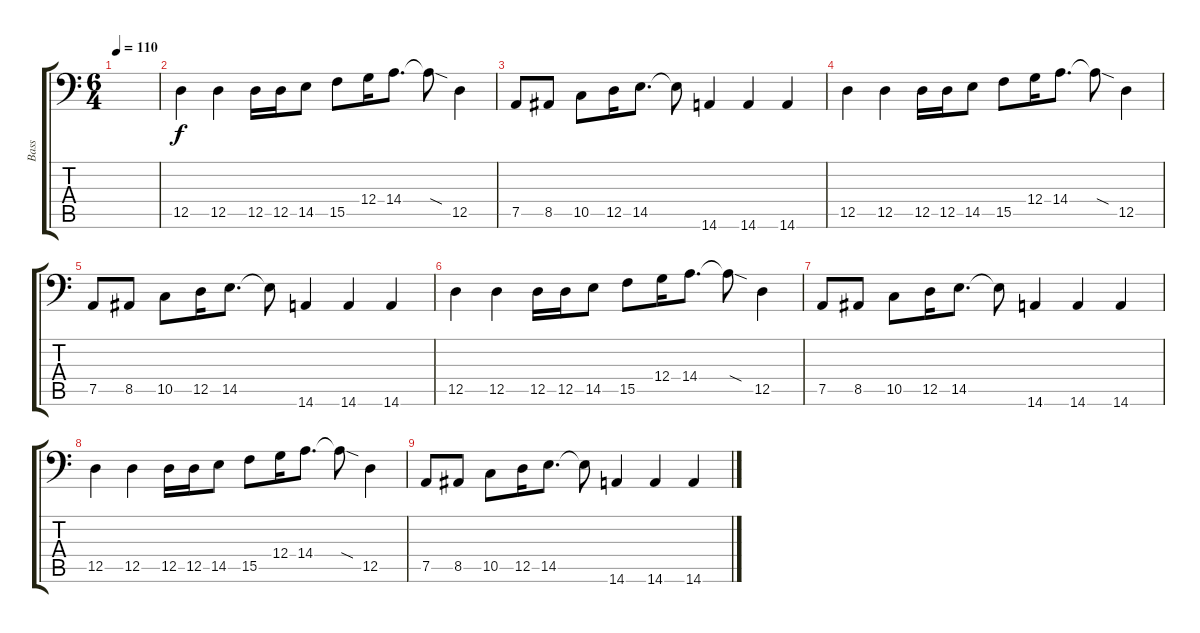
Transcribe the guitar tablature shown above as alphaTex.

\track ("Bass" "Bass") {instrument electricbassfinger}
\staff {score tabs}
\tuning (Bb2 F2 C2 G1 D1 G0) {hide}
\ts (6 4)
\tempo 110
\clef f4
\ks c
|
12.5.4 12.5.4 12.5.16 12.5.16 14.5.8 15.5.8 12.4.16 14.4.8{d} 14.4{sod t}.8 12.5.4 |
7.5.8 8.5.8 10.5.8 12.5.16 14.5.8{d} 14.5{t}.8 14.6.4 14.6.4 14.6.4 |
12.5.4 12.5.4 12.5.16 12.5.16 14.5.8 15.5.8 12.4.16 14.4.8{d} 14.4{sod t}.8 12.5.4 |
7.5.8 8.5.8 10.5.8 12.5.16 14.5.8{d} 14.5{t}.8 14.6.4 14.6.4 14.6.4 |
12.5.4 12.5.4 12.5.16 12.5.16 14.5.8 15.5.8 12.4.16 14.4.8{d} 14.4{sod t}.8 12.5.4 |
7.5.8 8.5.8 10.5.8 12.5.16 14.5.8{d} 14.5{t}.8 14.6.4 14.6.4 14.6.4 |
12.5.4 12.5.4 12.5.16 12.5.16 14.5.8 15.5.8 12.4.16 14.4.8{d} 14.4{sod t}.8 12.5.4 |
7.5.8 8.5.8 10.5.8 12.5.16 14.5.8{d} 14.5{t}.8 14.6.4 14.6.4 14.6.4
